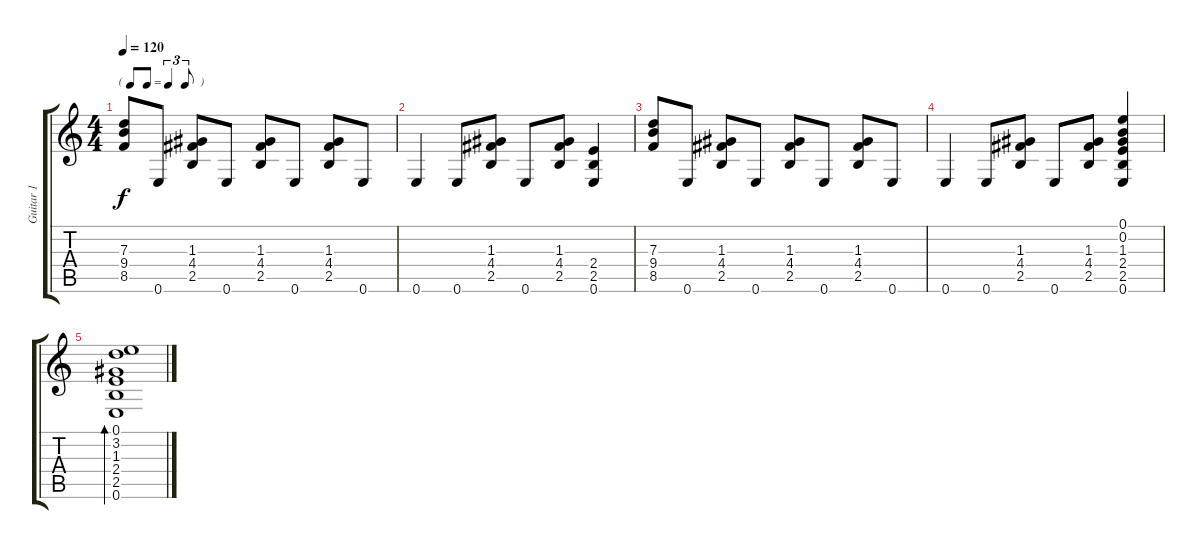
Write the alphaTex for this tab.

\track ("Guitar 1" "Guitar 1") {instrument acousticguitarsteel}
\staff {score tabs}
\tuning (E4 B3 G3 D3 A2 E2) {hide}
\ts (4 4)
\tf triplet8th
\tempo 120
\clef g2
\ks c
(7.3 9.4 8.5).8{dy f} 0.6.8 (1.3 4.4 2.5).8 0.6.8 (1.3 4.4 2.5).8 0.6.8 (1.3 4.4 2.5).8 0.6.8 |
0.6.4 0.6.8 (1.3 4.4 2.5).8 0.6.8 (1.3 4.4 2.5).8 (2.4 2.5 0.6).4 |
(7.3 9.4 8.5).8 0.6.8 (1.3 4.4 2.5).8 0.6.8 (1.3 4.4 2.5).8 0.6.8 (1.3 4.4 2.5).8 0.6.8 |
0.6.4 0.6.8 (1.3 4.4 2.5).8 0.6.8 (1.3 4.4 2.5).8 (0.1 0.2 1.3 2.4 2.5 0.6).4 |
(0.1 3.2 1.3 2.4 2.5 0.6).1{bd 240}
